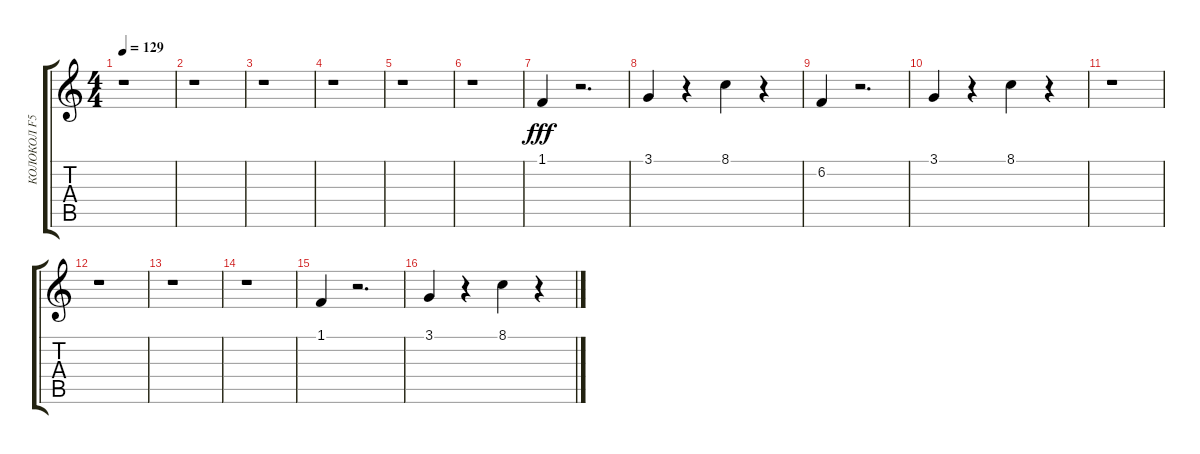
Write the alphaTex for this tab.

\track ("КОЛОКОЛ F5" "КОЛОКОЛ F5") {instrument tubularbells}
\staff {score tabs}
\tuning (E4 B3 G3 D3 A2 E2) {hide}
\ts (4 4)
\tempo 129
\clef g2
\ks c
r.1{dy fff} |
r.1 |
r.1 |
r.1 |
r.1 |
r.1 |
1.1.4 r.2{d} |
3.1.4 r.4 8.1.4 r.4 |
6.2.4 r.2{d} |
3.1.4 r.4 8.1.4 r.4 |
r.1 |
r.1 |
r.1 |
r.1 |
1.1.4 r.2{d} |
3.1.4 r.4 8.1.4 r.4
